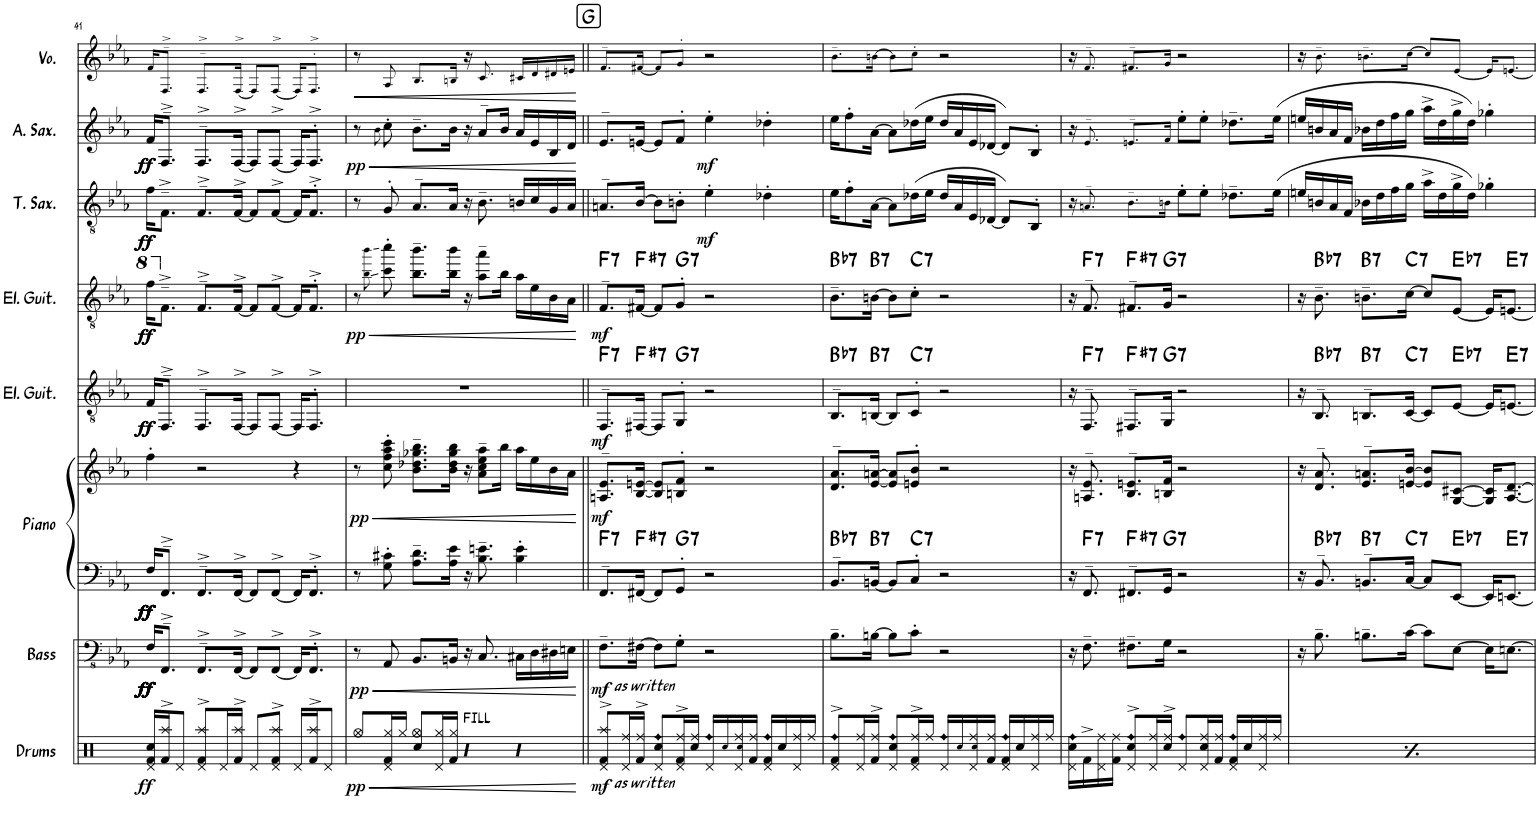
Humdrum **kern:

**kern	**dynam	**kern	**kern	**dynam	**harte	**kern	**dynam	**kern	**dynam	**harte	**kern	**dynam	**kern	**dynam	**kern	**dynam
*part7	*part7	*part6	*part6	*part6	*part6	*part5	*part5	*part4	*part4	*part4	*part3	*part3	*part2	*part2	*part1	*part1
*staff8	*staff8	*staff7	*staff6	*staff6/7	*	*staff5	*staff5	*staff4	*staff4	*	*staff3	*staff3	*staff2	*staff2	*staff1	*staff1
*I"Bass	*	*I"Piano	*	*	*	*I"Electric Guitar	*	*I"Electric Guitar	*	*	*I"Tenor Saxophone	*	*I"Alto Saxophone	*	*I"Voice	*
*I'Bass	*	*I'Piano	*	*	*	*I'El. Guit.	*	*I'El. Guit.	*	*	*I'T. Sax.	*	*I'A. Sax.	*	*I'Vo.	*
!!LO:PB:g=z
*clefFv4	*	*clefF4	*clefG2	*	*	*clefGv2	*	*clefGv2	*	*	*clefGv2	*	*clefG2	*	*clefG2	*
*	*	*	*	*	*	*	*	*	*	*	*ITrd8c14	*	*ITrd5c9	*	*	*
*k[b-e-a-]	*	*k[b-e-a-]	*k[b-e-a-]	*	*	*k[b-e-a-]	*	*k[b-e-a-]	*	*	*k[b-e-a-]	*	*k[b-e-a-]	*	*k[b-e-a-]	*
*M4/4	*	*M4/4	*M4/4	*	*	*M4/4	*	*M4/4	*	*	*M4/4	*	*M4/4	*	*M4/4	*
=41	=41	=41	=41	=41	=41	=41	=41	=41	=41	=41	=41	=41	=41	=41	=41	=41
!	!LO:DY:b	!	!	!	!	!	!	!	!	!	!	!	!	!	!	!
!	!LO:DY:n=1:b	!	!	!	!	!	!	!	!	!	!	!	!	!	!	!
!	!LO:DY:n=2:b	!	!	!	!	!	!	!	!	!	!	!	!	!	!	!
!	!LO:DY:n=3:b	!	!	!	!	!	!	!	!	!	!	!	!	!	!	!
!	!LO:DY:n=4:b	!	!	!	!	!	!	!	!	!	!	!	!	!	!	!
!	!LO:DY:n=5:b	!	!	!	!	!	!	!	!	!	!	!	!	!	!	!
!	!LO:DY:n=6:b	!	!	!LO:DY:b=2	!	!	!	!	!	!	!	!	!	!	!	!
!	!	!	!	!LO:DY:n=1:b=2	!	!	!	!	!	!	!	!	!	!	!	!
!	!	!	!	!LO:DY:n=2:b=2	!	!	!	!	!	!	!	!	!	!	!	!
!	!	!	!	!LO:DY:n=3:b=2	!	!	!	!	!	!	!	!	!	!	!	!
!	!	!	!	!LO:DY:n=4:b=2	!	!	!	!	!	!	!	!	!	!	!	!
!	!	!	!	!LO:DY:n=5:b=2	!	!	!	!	!	!	!	!	!	!	!	!
!	!	!	!	!LO:DY:n=6:b=2	!	!	!LO:DY:b	!	!	!	!	!	!	!	!	!
!	!	!	!	!	!	!	!LO:DY:n=1:b	!	!	!	!	!	!	!	!	!
!	!	!	!	!	!	!	!LO:DY:n=2:b	!	!LO:DY:b	!	!	!	!	!	!	!
!	!	!	!	!	!	!	!	!	!LO:DY:n=1:b	!	!	!	!	!	!	!
!	!	!	!	!	!	!	!	!	!LO:DY:n=2:b	!	!	!LO:DY:b	!	!	!	!
!	!	!	!	!	!	!	!	!	!	!	!	!LO:DY:n=1:b	!	!	!	!
!	!	!	!	!	!	!	!	!	!	!	!	!LO:DY:n=2:b	!	!LO:DY:b	!	!
!	!	!	!	!	!	!	!	!	!	!	!	!	!	!LO:DY:n=1:b	!	!
!	!	!	!	!	!	!	!	!	!	!	!	!	!	!LO:DY:n=2:b	!	!
16FF/KL	ff ff ff ff ff ff ff	16F/KL	4ff'>\	ff ff ff ff ff ff ff	.	16F/KL	ff ff ff	16ff\KL	ff ff ff	.	16f\KL	ff ff ff	16f/KL	ff ff ff	16f/KL	.
8.FFF~>^>/J	.	8.FF~>^>/J	.	.	.	8.FF~>^>/J	.	8.F~>^>\J	.	.	8.F~>^>\J	.	8.F~>^>/J	.	8.F~>^>/J	.
8.FFF~>^>/L	.	8.FF~>^>/L	2r	.	.	8.FF~>^>/L	.	8.F~>^>/L	.	.	8.F~>^>/L	.	8.F~>^>/L	.	8.F~>^>/L	.
[16FFF^>/Jk	.	[16FF^>/Jk	.	.	.	[16FF^>/Jk	.	[16F^>/Jk	.	.	[16F^>/Jk	.	[16F^>/Jk	.	16F^>/Jk	.
8FFF/L]	.	8FF/L]	.	.	.	8FF/L]	.	8F/L]	.	.	8F/L]	.	8F/L]	.	8F/L	.
[8FFF^>/J	.	[8FF^>/J	.	.	.	[8FF^>/J	.	[8F^>/J	.	.	[8F^>/J	.	[8F^>/J	.	8F^>/J	.
16FFF/KL]	.	16FF/KL]	4r	.	.	16FF/KL]	.	16F/KL]	.	.	16F/KL]	.	16F/KL]	.	16F/KL	.
8.FFF'>^>/J	.	8.FF'>^>/J	.	.	.	8.FF'>^>/J	.	8.F'>^>/J	.	.	8.F'>^>/J	.	8.F'>^>/J	.	8.F'>^>/J	.
=42	=42	=42	=42	=42	=42	=42	=42	=42	=42	=42	=42	=42	=42	=42	=42	=42
!	!LO:HP:b	!	!	!LO:HP:b	!	!	!	!	!LO:HP:b	!	!	!	!	!LO:HP:b	!	!LO:HP:b
!	!LO:DY:n=1:b	!	!	!LO:DY:n=1:b	!	!	!	!	!LO:DY:n=1:b	!	!	!	!	!LO:DY:n=1:b	!	!
8r	< pp	8r	8r	< pp	.	1r	.	8r	< pp	.	8r	.	8r	< pp	8r	<
.	.	.	.	.	.	.	.	8qb-\ 8qbb-\	.	.	.	.	8qb-\	.	.	.
8AAA-/	.	8G\'> 8c#X\'>	8cc\'> 8ff\'> 8aa-\'> 8ccc\'>	.	.	.	.	8cc\'> 8ccc\'>	.	.	8G'>/	.	8cc'>\	.	8A-/	.
8.BBB-/L	.	8.A-\~> 8.d\~>L	8.b-\~> 8.dd-X\~> 8.gg-X\~> 8.bb-\~>L	.	.	.	.	8.b-\~> 8.bb-\~>L	.	.	8.A-~>/L	.	8.b-~>\L	.	8.B-/L	.
16BBBn/Jk	.	16A-\ 16e-\Jk	16b-\ 16dd-\ 16gg-\ 16bb-\Jk	.	.	.	.	16b-\ 16bb-\Jk	.	.	16A-/Jk	.	16b-\Jk	.	16Bn/Jk	.
16r	.	16r	16r	.	.	.	.	16r	.	.	16r	.	16r	.	16r	.
8.CC/	.	8.B-\~> 8.en\~>	8a-\~> 8cc\~> 8ee-\~> 8aa-\~>L	.	.	.	.	8a-\~> 8aa-\~>L	.	.	8.B-~>\	.	8a-~>/L	.	8.c/	.
.	.	.	16bb-\Jk	.	.	.	.	16b-\Jk	.	.	.	.	16b-/Jk	.	.	.
16CC#X\LL	.	4B-\'> 4e\'>	16aa-\LL	.	.	.	.	16a-\LL	.	.	16Bn/LL	.	16a-/LL	.	16c#X/LL	.
16DD\	.	.	16ee-\	.	.	.	.	16e-\	.	.	16c/	.	16e-/	.	16d/	.
16DD#X\	.	.	16b-\	.	.	.	.	16B-\	.	.	16G/	.	16B-/	.	16d#X/	.
16EEn\JJ	.	.	16a-\JJ	.	.	.	.	16A-\JJ	.	.	16A-/JJ	.	16d/JJ	.	16en/JJ	.
.	[	.	.	[	.	.	.	.	[	.	.	.	.	[	.	[
!!LO:REH:place=s1:a:rj:fs=14:t=G
=43||	=43||	=43||	=43||	=43||	=43||	=43||	=43||	=43||	=43||	=43||	=43||	=43||	=43||	=43||	=43||	=43||
!LO:TX:b:i:t=as written	!	!	!	!	!	!	!	!	!	!	!	!	!	!	!	!
!	!LO:DY:b	!	!	!LO:DY:b	!LO:H:kt=7	!	!LO:DY:b	!	!LO:DY:b	!LO:H:kt=7	!	!	!	!	!	!
8.FF~>\L	mf	8.FF~>/L	8.An/~> 8.e-/~>L	mf	F:7	8.FF~>/L	mf	8.F~>/L	mf	F:7	8.An~>/L	.	8.e-~>/L	.	8.f~>/L	.
!	!	!	!	!	!LO:H:kt=7	!	!	!	!	!LO:H:kt=7	!	!	!	!	!	!
[16FF#X\Jk	.	[16FF#X/Jk	[16B-/ [16en/Jk	.	F#:7	[16FF#X/Jk	.	[16F#X/Jk	.	F#:7	[16B-/Jk	.	[16en/Jk	.	16f#X/Jk	.
8FF#\L]	.	8FF#/L]	8B-/] 8e/]L	.	.	8FF#/L]	.	8F#/L]	.	.	8B-\L]	.	8e/L]	.	8f#/L	.
!	!	!	!	!	!LO:H:kt=7	!	!	!	!	!LO:H:kt=7	!	!	!	!	!	!
8GG'>\J	.	8GG'>/J	8Bn/'> 8f/'>J	.	G:7	8GG'>/J	.	8G'>/J	.	G:7	8Bn'>\J	.	8f'>/J	.	8g'>/J	.
!	!	!	!	!	!	!	!	!	!	!	!	!LO:DY:b	!	!LO:DY:b	!	!
2r	.	2r	2r	.	.	2r	.	2r	.	.	4e-'>\	mf	4ee-'>\	mf	2r	.
.	.	.	.	.	.	.	.	.	.	.	4d-X'>\	.	4dd-X'>\	.	.	.
=44	=44	=44	=44	=44	=44	=44	=44	=44	=44	=44	=44	=44	=44	=44	=44	=44
!	!	!	!	!	!LO:H:kt=7	!	!	!	!	!LO:H:kt=7	!	!	!	!	!	!
8.BB-~>\L	.	8.BB-~>/L	8.d/~> 8.a-/~>L	.	Bb:7	8.BB-~>/L	.	8.B-~>\L	.	Bb:7	16e-\KL	.	16ee-\KL	.	8.b-~>\L	.
.	.	.	.	.	.	.	.	.	.	.	8f'>\	.	8ff'>\	.	.	.
!	!	!	!	!	!LO:H:kt=7	!	!	!	!	!LO:H:kt=7	!	!	!	!	!	!
[16BBn\Jk	.	[16BBn/Jk	[16e-/ [16an/Jk	.	B:7	[16BBn/Jk	.	[16Bn\Jk	.	B:7	[16A-\Jk	.	[16a-\Jk	.	16bn\Jk	.
8BB\L]	.	8BB/L]	8e-/] 8a/]L	.	.	8BB/L]	.	8B\L]	.	.	8A-\L]	.	8a-\L]	.	8b\L	.
!	!	!	!	!	!LO:H:kt=7	!	!	!	!	!LO:H:kt=7	!	!	!	!	!	!
8C'>\J	.	8C'>/J	8en/'> 8b-/'>J	.	C:7	8C'>/J	.	8c'>\J	.	C:7	(16d-X\L	.	(16dd-X\L	.	8cc'>\J	.
.	.	.	.	.	.	.	.	.	.	.	16e-\JJ	.	16ee-\JJ	.	.	.
2r	.	2r	2r	.	.	2r	.	2r	.	.	16d-/LL	.	16dd-/LL	.	2r	.
.	.	.	.	.	.	.	.	.	.	.	16A-/	.	16a-/	.	.	.
.	.	.	.	.	.	.	.	.	.	.	16E-/	.	16e-/	.	.	.
.	.	.	.	.	.	.	.	.	.	.	[16D-X/JJ	.	[16d-X/JJ	.	.	.
.	.	.	.	.	.	.	.	.	.	.	8D-/L])	.	8d-/L])	.	.	.
.	.	.	.	.	.	.	.	.	.	.	8BB-'>/J	.	8B-'>/J	.	.	.
=45	=45	=45	=45	=45	=45	=45	=45	=45	=45	=45	=45	=45	=45	=45	=45	=45
16r	.	16r	16r	.	.	16r	.	16r	.	.	16r	.	16r	.	16r	.
!	!	!	!	!	!LO:H:kt=7	!	!	!	!	!LO:H:kt=7	!	!	!	!	!	!
8.FF~>\	.	8.FF~>/	8.An/~> 8.e-/~>	.	F:7	8.FF~>/	.	8.F~>/	.	F:7	8.An~>!/	.	8.e-~>!/	.	8.f~>/	.
!	!	!	!	!	!LO:H:kt=7	!	!	!	!	!LO:H:kt=7	!	!	!	!	!	!
8.FF#X~>\L	.	8.FF#X~>/L	8.B-/~> 8.en/~>L	.	F#:7	8.FF#X~>/L	.	8.F#X~>/L	.	F#:7	8.B-~>!\L	.	8.en~>!/L	.	8.f#X~>/L	.
!	!	!	!	!	!LO:H:kt=7	!	!	!	!	!LO:H:kt=7	!	!	!	!	!	!
16GG\Jk	.	16GG/Jk	16Bn/ 16f/Jk	.	G:7	16GG/Jk	.	16G/Jk	.	G:7	16Bn!\Jk	.	16f!/Jk	.	16g/Jk	.
2r	.	2r	2r	.	.	2r	.	2r	.	.	8e-'>\L	.	8ee-'>\L	.	2r	.
.	.	.	.	.	.	.	.	.	.	.	8e-'>\J	.	8ee-'>\J	.	.	.
.	.	.	.	.	.	.	.	.	.	.	8.d-X~>\L	.	8.dd-X~>\L	.	.	.
.	.	.	.	.	.	.	.	.	.	.	(16e-\Jk	.	(16ee-\Jk	.	.	.
=46	=46	=46	=46	=46	=46	=46	=46	=46	=46	=46	=46	=46	=46	=46	=46	=46
16r	.	16r	16r	.	.	16r	.	16r	.	.	16en/LL	.	16een/LL	.	16r	.
!	!	!	!	!	!LO:H:kt=7	!	!	!	!	!LO:H:kt=7	!	!	!	!	!	!
8.BB-~>\	.	8.BB-~>/	8.d/~> 8.a-/~>	.	Bb:7	8.BB-~>/	.	8.B-~>\	.	Bb:7	16Bn/	.	16bn/	.	8.b-~>\	.
.	.	.	.	.	.	.	.	.	.	.	16A-/	.	16a-/	.	.	.
.	.	.	.	.	.	.	.	.	.	.	16F/JJ	.	16f/JJ	.	.	.
!	!	!	!	!	!LO:H:kt=7	!	!	!	!	!LO:H:kt=7	!	!	!	!	!	!
8.BBn~>\L	.	8.BBn~>/L	8.e-/~> 8.an/~>L	.	B:7	8.BBn~>/L	.	8.Bn~>\L	.	B:7	16B-X\LL	.	16b-X\LL	.	8.bn~>\L	.
.	.	.	.	.	.	.	.	.	.	.	16d\	.	16dd\	.	.	.
.	.	.	.	.	.	.	.	.	.	.	16f\	.	16ff\	.	.	.
!	!	!	!	!	!LO:H:kt=7	!	!	!	!	!LO:H:kt=7	!	!	!	!	!	!
[16C\Jk	.	[16C/Jk	[16en/ [16b-/Jk	.	C:7	[16C/Jk	.	[16c\Jk	.	C:7	16g\JJ	.	16gg\JJ	.	16cc\Jk	.
8C\L]	.	8C/L]	8e/] 8b-/]L	.	.	8C/L]	.	8c/L]	.	.	16a-^>\LL	.	16aa-^>\LL	.	8cc/L	.
.	.	.	.	.	.	.	.	.	.	.	16d\	.	16dd\	.	.	.
!	!	!	!	!	!LO:H:kt=7	!	!	!	!	!LO:H:kt=7	!	!	!	!	!	!
[8EE-\J	.	[8EE-/J	[8G/ [8c#X/J	.	Eb:7	[8E-/J	.	[8E-/J	.	Eb:7	16g^>\	.	16gg^>\	.	8e-/J	.
.	.	.	.	.	.	.	.	.	.	.	16d\JJ)	.	16dd\JJ)	.	.	.
16EE-\KL]	.	16EE-/KL]	16G/] 16c#/]KL	.	.	16E-/KL]	.	16E-/KL]	.	.	4g-X'>\	.	4gg-X'>\	.	16e-/KL	.
!	!	!	!	!	!LO:H:kt=7	!	!	!	!	!LO:H:kt=7	!	!	!	!	!	!
[8.EEn\J	.	[8.EEn/J	[8.A-/ [8.d/J	.	E:7	[8.En/J	.	[8.En/J	.	E:7	.	.	.	.	8.en/J	.
=	=	=	=	=	=	=	=	=	=	=	=	=	=	=	=	=
*-	*-	*-	*-	*-	*-	*-	*-	*-	*-	*-	*-	*-	*-	*-	*-	*-
